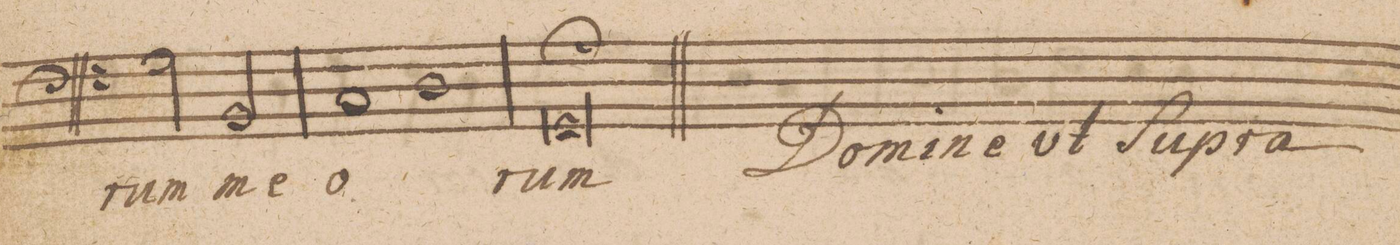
**kern	**text
*I"Baſso.	*
*clefF4	*
*k[]	*
*met(C)	*
*M2/1	*
2G\	-rum
2BB/	me-
1C	-o-
=43-	=43-
1D	.
1GG;	-rum
==	=
*-	*-
